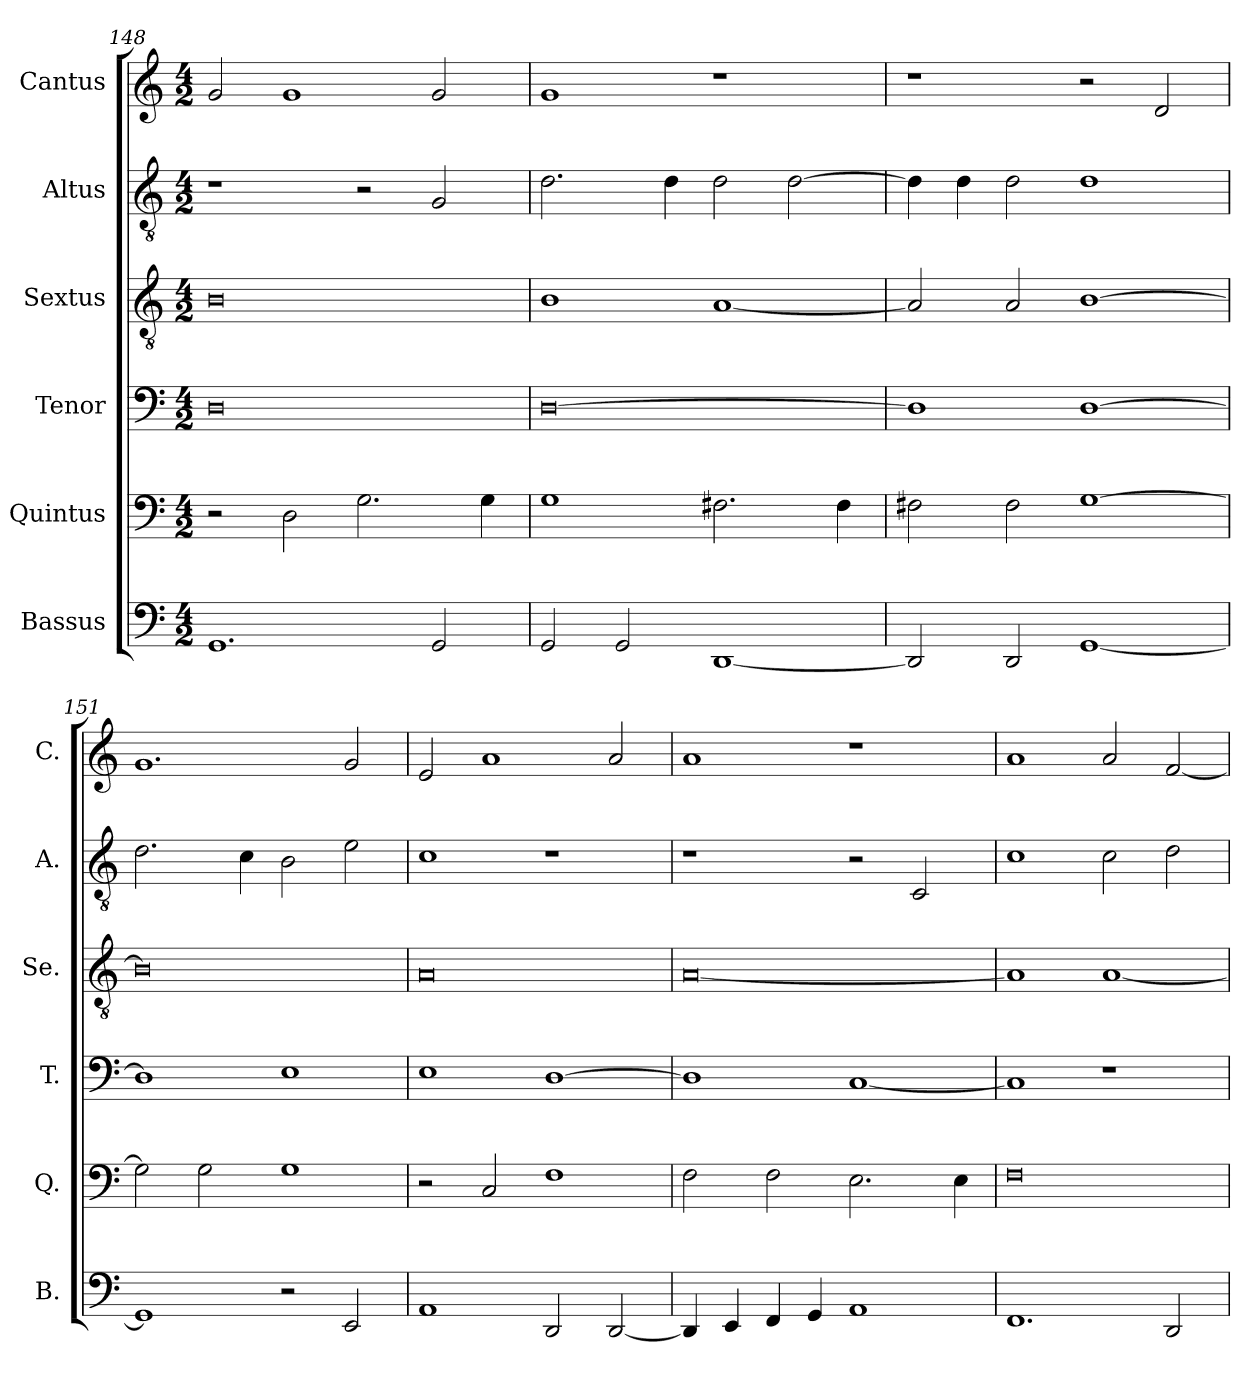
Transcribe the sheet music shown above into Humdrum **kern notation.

**kern	**kern	**kern	**kern	**kern	**kern
*part6	*part5	*part4	*part3	*part2	*part1
*staff6	*staff5	*staff4	*staff3	*staff2	*staff1
*I"Bassus	*I"Quintus	*I"Tenor	*I"Sextus	*I"Altus	*I"Cantus
*I'B.	*I'Q.	*I'T.	*I'Se.	*I'A.	*I'C.
*clefF4	*clefF4	*clefF4	*clefGv2	*clefGv2	*clefG2
*k[]	*k[]	*k[]	*k[]	*k[]	*k[]
*M4/2	*M4/2	*M4/2	*M4/2	*M4/2	*M4/2
=148	=148	=148	=148	=148	=148
1.GG	2r	0D	0B	1r	2g/
.	2D\	.	.	.	1g
.	2.G\	.	.	2r	.
2GG/	.	.	.	2G/	2g/
.	4G\	.	.	.	.
=149	=149	=149	=149	=149	=149
2GG/	1G	[0D	1B	2.d\	1g
2GG/	.	.	.	.	.
.	.	.	.	4d\	.
[1DD	2.F#X\	.	[1A	2d\	1r
.	.	.	.	[2d\	.
.	4F#\	.	.	.	.
=150	=150	=150	=150	=150	=150
2DD/]	2F#X\	1D]	2A/]	4d\]	1r
.	.	.	.	4d\	.
2DD/	2F#\	.	2A/	2d\	.
[1GG	[1G	[1D	[1B	1d	2r
.	.	.	.	.	2d/
=151	=151	=151	=151	=151	=151
1GG]	2G\]	1D]	0B]	2.d\	1.g
.	2G\	.	.	.	.
.	.	.	.	4c\	.
2r	1G	1E	.	2B\	.
2EE/	.	.	.	2e\	2g/
!!LO:PB:g=z
=152	=152	=152	=152	=152	=152
1AA	2r	1E	0A	1c	2e/
.	2C/	.	.	.	1a
2DD/	1F	[1D	.	1r	.
[2DD/	.	.	.	.	2a/
=153	=153	=153	=153	=153	=153
4DD/]	2F\	1D]	[0A	1r	1a
4EE/	.	.	.	.	.
4FF/	2F\	.	.	.	.
4GG/	.	.	.	.	.
1AA	2.E\	[1C	.	2r	1r
.	.	.	.	2C/	.
.	4E\	.	.	.	.
=154	=154	=154	=154	=154	=154
1.FF	0F	1C]	1A]	1c	1a
.	.	1r	[1A	2c\	2a/
2DD/	.	.	.	2d\	[2f/
=	=	=	=	=	=
*-	*-	*-	*-	*-	*-
